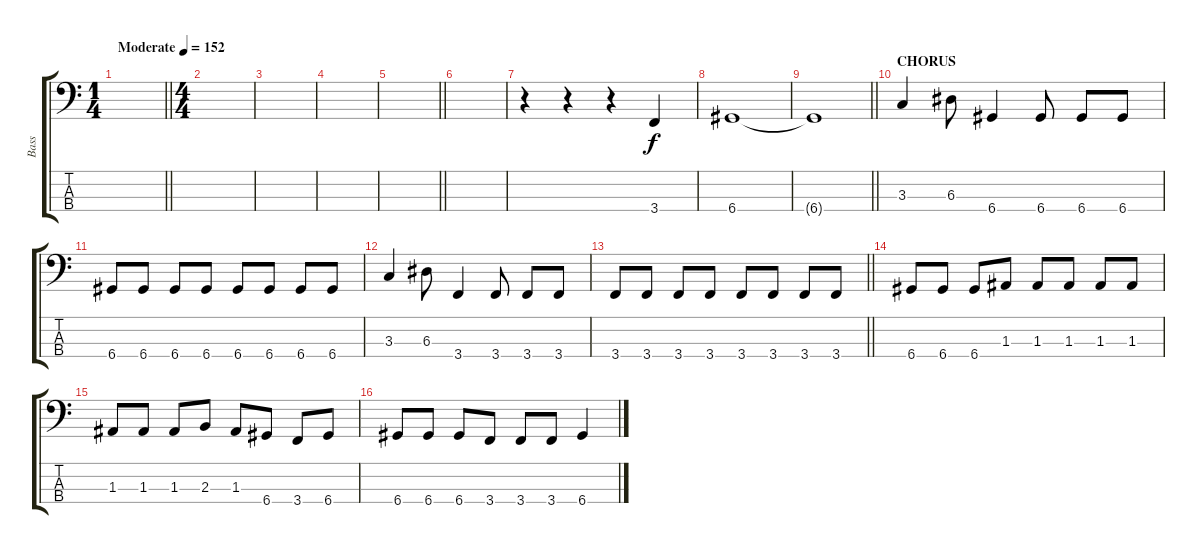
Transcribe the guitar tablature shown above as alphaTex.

\track ("Bass" "Bass") {instrument electricbassfinger}
\staff {score tabs}
\tuning (G2 D2 A1 D1) {hide}
\ts (1 4)
\tempo (152 "Moderate")
\clef f4
\barLineRight lightlight
\ks c
|
\ts (4 4)
|
|
|
\barLineRight lightlight
|
|
r.4 r.4 r.4 3.4.4 |
6.4.1 |
\barLineRight lightlight
6.4{t}.1 |
\section ("" "CHORUS")
3.3.4 6.3.8 6.4.4 6.4.8 6.4.8 6.4.8 |
6.4.8 6.4.8 6.4.8 6.4.8 6.4.8 6.4.8 6.4.8 6.4.8 |
3.3.4 6.3.8 3.4.4 3.4.8 3.4.8 3.4.8 |
\barLineRight lightlight
3.4.8 3.4.8 3.4.8 3.4.8 3.4.8 3.4.8 3.4.8 3.4.8 |
6.4.8 6.4.8 6.4.8 1.3.8 1.3.8 1.3.8 1.3.8 1.3.8 |
1.3.8 1.3.8 1.3.8 2.3.8 1.3.8 6.4.8 3.4.8 6.4.8 |
6.4.8 6.4.8 6.4.8 3.4.8 3.4.8 3.4.8 6.4.4
